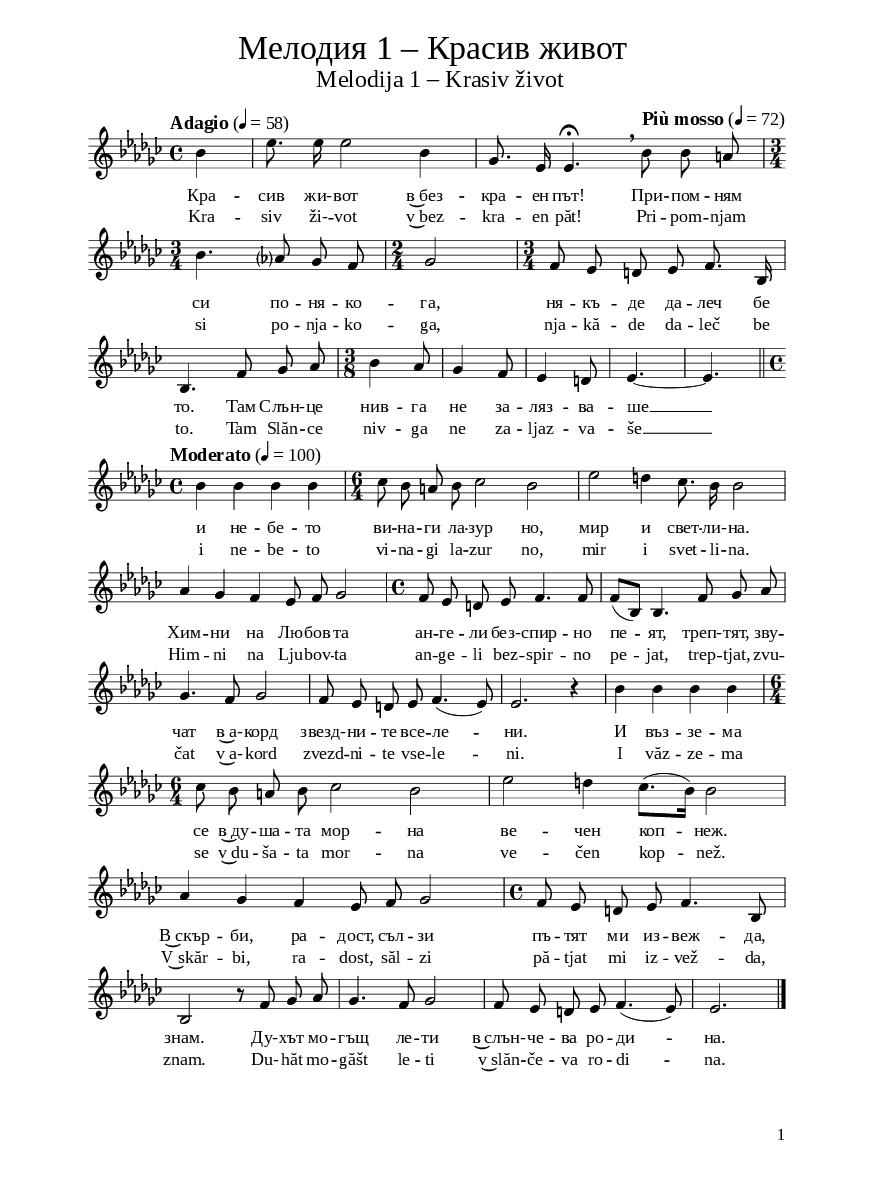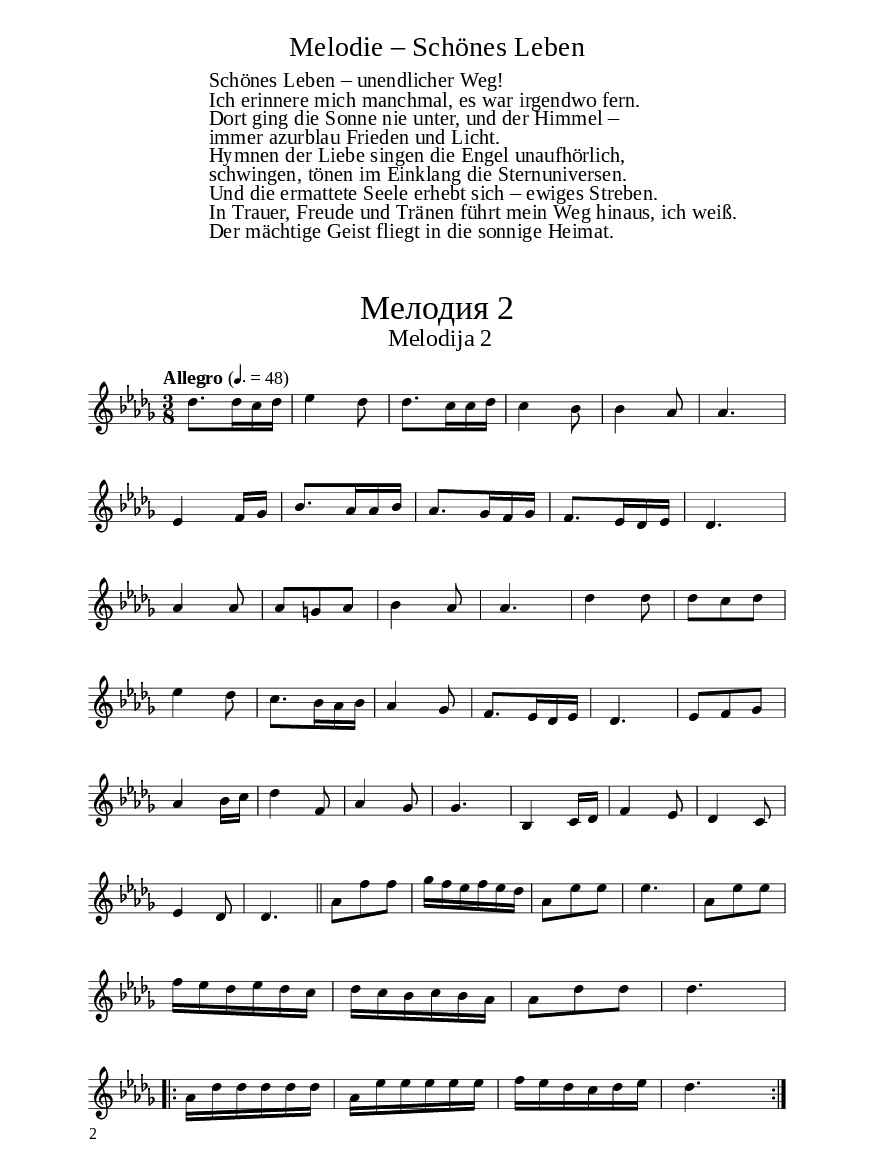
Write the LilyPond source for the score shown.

\version "2.24.3"

% include paper part and global functions
\include "include/globals.ily"

\bookpart {
  \label #'ref185
  \tocItem \markup "Мелодия 1 – Красив живот – Melodija 1 – Krasiv život"
  \include "include/bookpart-paper.ily"
  \score {
    \include "include/score-layout.ily"

    \new Voice \absolute {
      \clef treble
      \key es \minor
      \time 4/4
      \tempoFunc "Adagio" 4 "58"
      \autoBeamOff
      \partial 4
      bes'4 | % 1
      es''8.  es''16  es''2  bes'4 | % 2
      ges'8.  es'16  es'4. ^\fermata \tempoFunc "Più mosso" 4 "72" \breathe bes'8
      bes'8
      a'8 \break | % 3
      \time 3/4  | % 3
      bes'4.  aes'?8  ges'8  f'8 | % 4
      \time 2/4  | % 4
      ges'2 | % 5
      \time 3/4  | % 5
      f'8  es'8  d'8  es'8  f'8.
      bes16 \break | % 6
      bes4.  f'8  ges'8  as'8 | % 7
      \time 3/8  | % 7
      bes'4  as'8 | % 8
      ges'4  f'8 | % 9
      es'4  d'8 |
      es'4. ~   | % 11
      es'4. \bar "||" | \break % 12
      \time 4/4  | % 12
      \tempoFunc "Moderato" 4 "100"
      bes'4  bes'4  bes'4  bes'4 | % 13
      \time 6/4  | % 13
      ces''8  bes'8  a'8  bes'8
      ces''2  bes'2 | % 14
      es''2 d''4  ces''8.  bes'16
      bes'2 | \break % 15
      as'4  ges'4  f'4  es'8  f'8
      ges'2 | % 16
      \time 4/4  | % 16
      f'8  es'8  d'8  es'8  f'4.
      f'8 | % 17
      f'8 (  [bes8] )  bes4.  f'8  ges'8
      as'8 | \break % 18
      ges'4.  f'8  ges'2 |  % 19
      f'8  es'8  d'8  es'8  f'4. (
      es'8 ) |
      es'2. r4 | % 21
      bes'4  bes'4  bes'4  bes'4 \break | % 22
      \time 6/4  | % 22
      ces''8  bes'8  a'8  bes'8
      ces''2  bes'2 | % 23
      es''2  d''4  ces''8. (  [bes'16]
      )  bes'2 \break | % 24
      as'4  ges'4  f'4  es'8  f'8
      ges'2 | % 25
      \time 4/4  | % 25
      f'8  es'8  d'8  es'8  f'4.
      bes8 \break | % 26
      bes2 r8  f'8  ges'8  as'8 | % 27
      ges'4.  f'8  ges'2 | % 28
      f'8  es'8  d'8  es'8  f'4. (
      es'8 ) | % 29
      es'2. \bar "|."

    }

    \addlyrics {
      Кра -- сив "жи-" -- вот в~без -- кра --
      ен път! При -- пом -- ням си по --
      ня -- ко -- га, ня -- къ -- де да --
      леч бе то. Там "Слън-" -- це нив --
      га не за -- ляз -- ва -- ше __  и
      не -- бе -- то ви -- на -- ги ла --
      зур но, мир и свет -- "ли-" -- на.
      Хим -- ни на Лю -- бов -- та ан --
      ге -- ли "без-" -- спир -- но пе --
      ят, "треп-" -- тят, зву -- чат "в~а-" --
      корд "звезд-" -- ни -- те все -- ле
      -- ни. И въз -- зе -- ма се
      в~ду -- ша -- та мор -- на ве --
      чен коп -- неж. В~скър -- би,
      ра -- дост, съл -- зи пъ -- тят ми
      из -- веж -- да, знам.  "Ду-" -- хът мо --
      гъщ ле -- ти "в~слън-" -- че -- ва ро
      -- ди  -- на.}


      \addlyrics {
        Kra -- siv "ži-" -- vot v~bez -- kra --
        en păt! Pri -- pom -- njam si po --
        nja -- ko -- ga, nja -- kă -- de da --
        leč be to. Tam Slăn -- ce niv --
        ga ne za -- ljaz -- va -- še __  i
        ne -- be -- to vi -- na -- gi la --
        zur no, mir i svet -- li -- na.
        Him -- ni na Lju -- bov -- ta an --
        ge -- li bez -- spir -- no pe --
        jat, trep -- tjat, zvu -- čat "v~a-" --
        kord zvezd -- ni -- te vse -- le
        -- ni. I văz -- ze -- ma se
        v~du -- ša -- ta mor -- na ve --
        čen kop -- než. V~skăr -- bi,
        ra -- dost, săl -- zi pă -- tjat mi
        iz -- vež -- da, znam.  "Du-" -- hăt mo --
        găšt le -- ti v~slăn -- če -- va ro
        -- di  -- na.}

        \header {
          title = \titleFunc "Мелодия 1 – Красив живот "" Melodija 1 – Krasiv život"
        }

        \midi{}

      } % score

      \pageBreak

      % include foreign translation(s) of the song
      \version "2.24.3"

\markup \fill-line { \fontsize #deTitleFontSize "Melodie – Schönes Leben" }
\markup \null
\markup \null
\markup \abs-fontsize #10 {
  \hspace #15
  \override #`(baseline-skip . ,deCoupletBaselineSkip)

  \column {

\line { " "Schönes Leben – unendlicher Weg!}

\line { " "Ich erinnere mich manchmal, es war irgendwo fern.}

\line { " "Dort ging die Sonne nie unter, und der Himmel – }

\line { " "immer azurblau Frieden und Licht.}

\line { " "Hymnen der Liebe singen die Engel unaufhörlich,}

\line { " "schwingen, tönen im Einklang die Sternuniversen. }

\line { " "Und die ermattete Seele erhebt sich – ewiges Streben.}

\line { " "In Trauer, Freude und Tränen führt mein Weg hinaus, ich weiß.}

\line { " "Der mächtige Geist fliegt in die sonnige Heimat.}

  }
}

      \markup \vspace #2
      \label #'ref186
      \tocItem \markup "Мелодия 2 – Melodija 2"
      \paper {
        % the system system spacing is custom here so do not include bookpart-paper.ily
        print-all-headers = ##t
        print-page-number = ##t
        print-first-page-number = ##t

        % put page numbers on the bottom
        oddHeaderMarkup = \markup ""
        evenHeaderMarkup = \markup ""
        oddFooterMarkup = \markup
        \fill-line {
          ""
          \if \should-print-page-number \fromproperty #'page:page-number-string
        }
        evenFooterMarkup = \markup
        \fill-line {
          \if \should-print-page-number \fromproperty #'page:page-number-string
          ""
        }

        left-margin = 1.5\cm
        right-margin = 1.5\cm
        top-margin = 1.2\cm
        bottom-margin = 1.0\cm
        ragged-bottom = ##t % do not spread the staves to fill the whole vertical space

        % change distance between staves
        system-system-spacing =
        #'((basic-distance . 14)
           (minimum-distance . 6)
           (padding . 1)
           (stretchability . 10))
      }

      \header {
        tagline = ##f
      }
      \score {
        \include "include/score-layout.ily"



        \new Voice \absolute {
          \clef treble
          \key des \major
          \time 3/8
          \tempoFunc "Allegro" 4. "48"
          des''8. des''16 c''16 des''16
          | % 2
          es''4 des''8 | % 3
          des''8. c''16 c''16 des''16
          | % 4
          c''4 bes'8  | % 5
          bes'4  as'8 | % 6
          as'4. \break| % 7
          es'4  f'16  ges'16  | % 8
          bes'8.  as'16  as'16 bes'16  | % 9
          as'8.  ges'16  f'16  ges'16 |
          f'8.  es'16  des'16  es'16 | % 11
          des'4. \break | % 12
          as'4  as'8  | % 13
          as'8  g'8  as'8 | % 14
          bes'4  as'8  | % 15
          as'4.| % 16
          des''4 des ''8 | % 17
          des''8 c''8 des''8 \break | % 18
          es''4 des''8  | % 19
          c''8. bes'16  as'16 bes'16 |
          as'4  ges'8   | % 21
          f'8. es'16 des'16  es'16 | % 22
          des'4. |
          es'8  f'8  ges'8 \break| % 24
          as'4 bes'16 c''16  | % 25
          des''4  f'8 | % 26
          as'4  ges'8 |  % 27
          ges'4. | % 28
          bes4  c'16  des'16   | % 29
          f'4  es'8  |
          des'4  c'8  \break | % 31
          es'4  des'8 | % 32
          des'4. |  \bar "||" % 33
          as'8 f''8 f''8 | % 34
          ges''16 f''16 es''16 f''16
          es''16 des''16  | % 35
          as'8 es''8 es''8 | % 36
          es''4.  | % 37
          as'8 es''8 es''8   | \break  % 38
          f''16 es''16 des''16 es''16
          des''16 c''16 | % 39
          des''16 c''16 bes'16 c''16
          bes'16  as'16 |
          as'8 des''8 des''8 | % 41
          des''4.  | \break  % 42
          \bar ".|:-|" as'16 des''16 des''16 des''16
          des''16 des''16  | % 43
          as'16 es''16 es''16 es''16
          es''16 es''16  | % 44
          f''16 es''16 des''16 c''16
          des''16 es''16 | % 45
          des''4. \bar ":|."
        }



        \header {
          title = \titleFunc "Мелодия 2" " Melodija 2"
        }

        \midi{}

      } % score

    } % bookpart

    % Più mosso
    %
